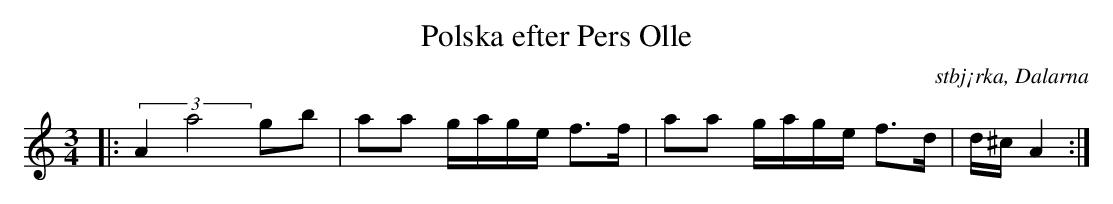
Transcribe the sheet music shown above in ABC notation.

X:1
T:Polska efter Pers Olle
O: stbj¡rka, Dalarna
M:3/4
L:1/16
K:D Dor
|: (3::2A4a8 g2b2 | a2a2 gage f3f | a2a2 gage f3d | d^c A4 :|
